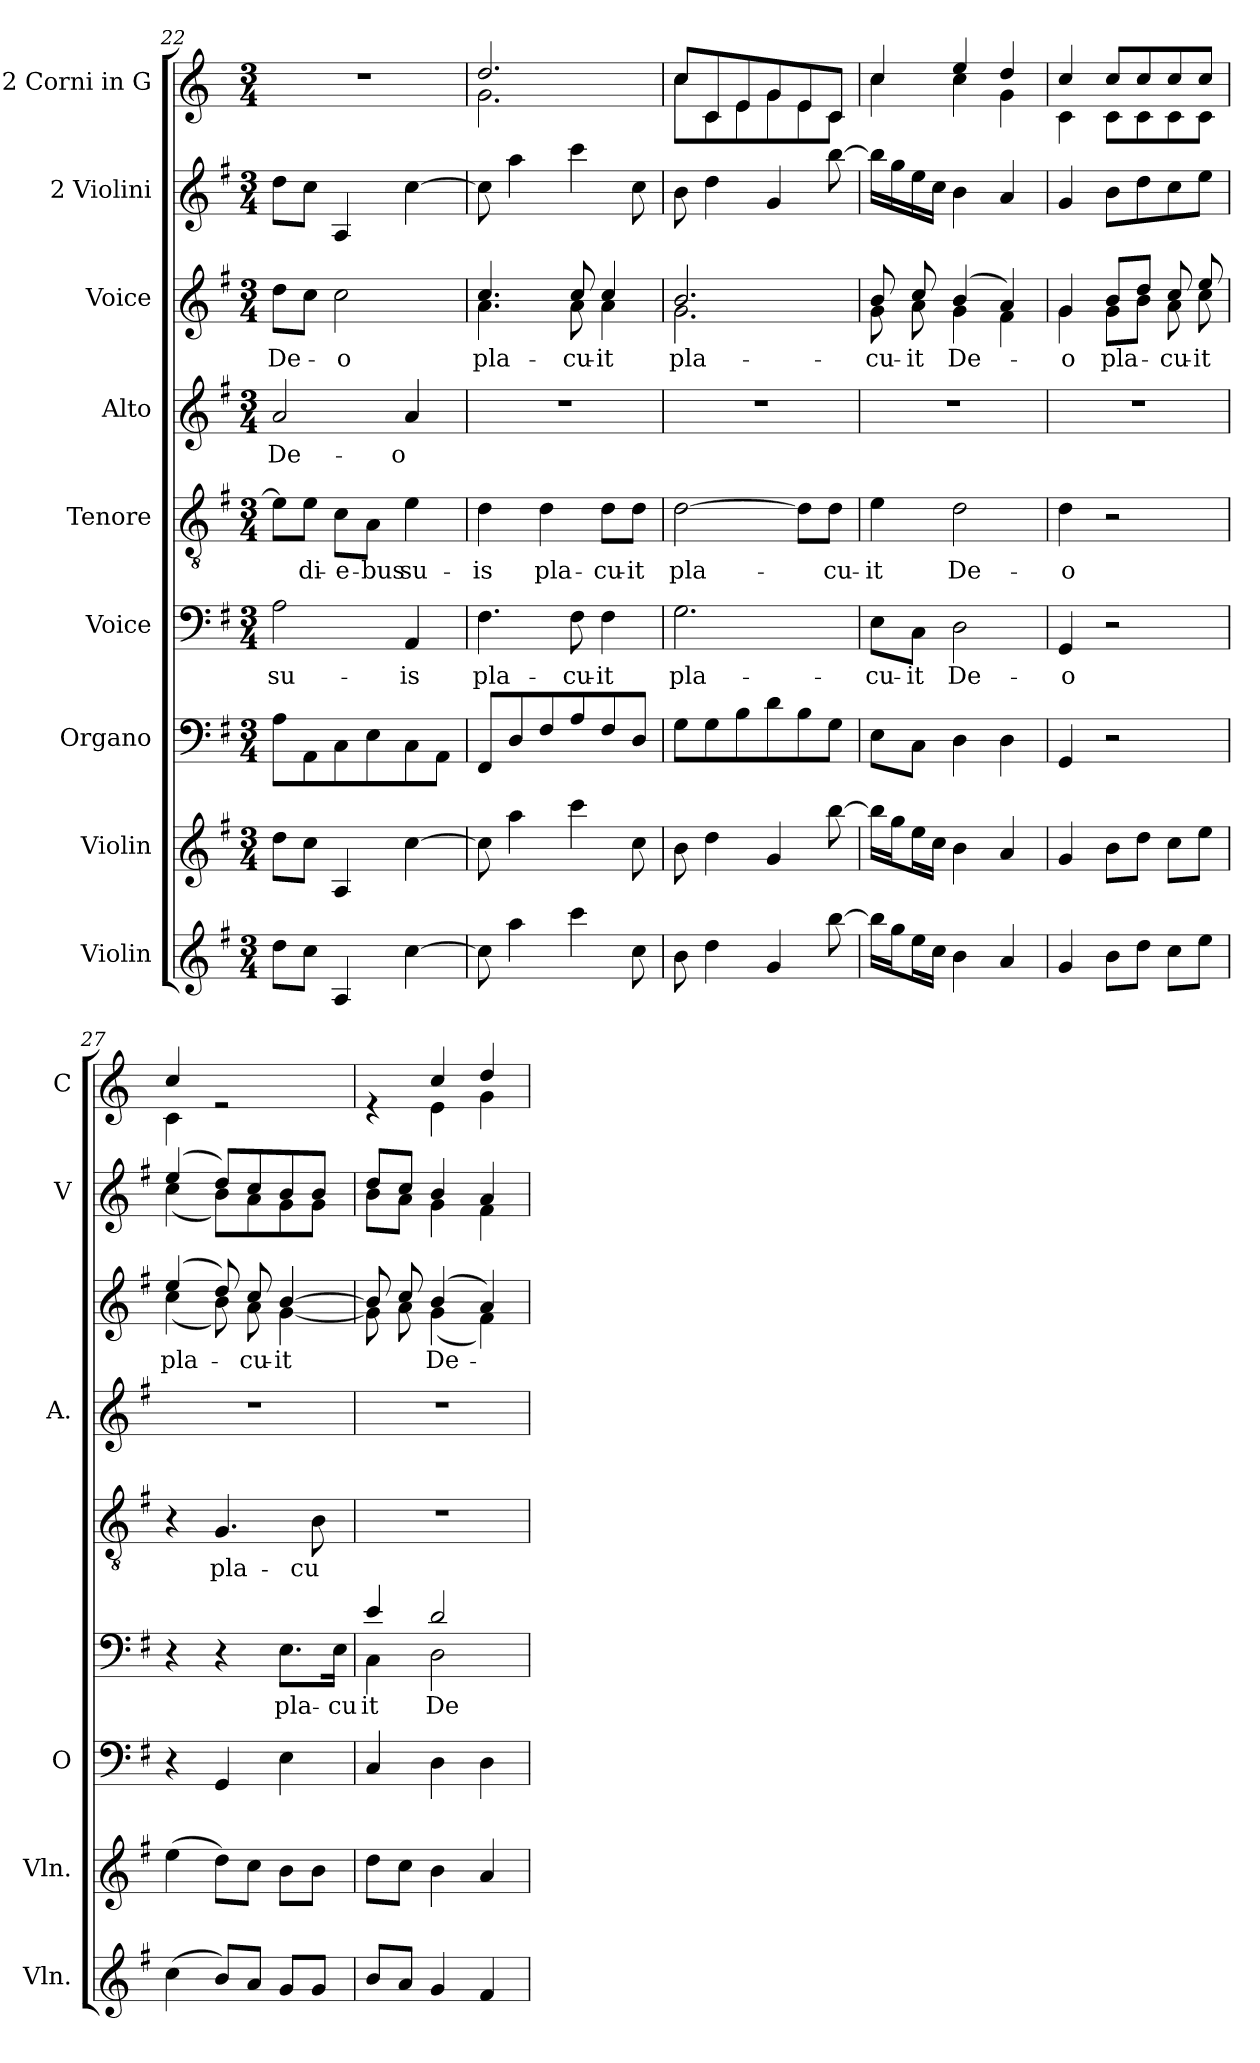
**kern	**kern	**kern	**kern	**text	**kern	**text	**kern	**text	**kern	**text	**kern	**kern
*part9	*part8	*part7	*part6	*part6	*part5	*part5	*part4	*part4	*part3	*part3	*part2	*part1
*staff9	*staff8	*staff7	*staff6	*staff6	*staff5	*staff5	*staff4	*staff4	*staff3	*staff3	*staff2	*staff1
*I"Violin	*I"Violin	*I"Organo	*I"Voice	*	*I"Tenore	*	*I"Alto	*	*I"Voice	*	*I"2 Violini	*I"2 Corni in G
*I'Vln.	*I'Vln.	*I'O	*	*	*	*	*I'A.	*	*	*	*I'V	*I'C
*clefG2	*clefG2	*clefF4	*clefF4	*	*clefGv2	*	*clefG2	*	*clefG2	*	*clefG2	*clefG2
*	*	*	*	*	*	*	*	*	*	*	*	*ITrd3c5
*k[f#]	*k[f#]	*k[f#]	*k[f#]	*	*k[f#]	*	*k[f#]	*	*k[f#]	*	*k[f#]	*k[f#]
*M3/4	*M3/4	*M3/4	*M3/4	*	*M3/4	*	*M3/4	*	*M3/4	*	*M3/4	*M3/4
=22	=22	=22	=22	=22	=22	=22	=22	=22	=22	=22	=22	=22
!	!	!	!	!LO:LY:b	!	!	!	!LO:LY:b	!	!LO:LY:b	!	!
8dd\L	8dd\L	8A\L	2A\	su-	8e\L]	.	2a/	De-	8dd\L	De-	8dd\L	2.r
!	!	!	!	!	!	!LO:LY:b	!	!	!	!	!	!
8cc\J	8cc\J	8AA\	.	.	8e\J	di-	.	.	8cc\J	.	8cc\J	.
!	!	!	!	!	!	!LO:LY:b	!	!	!	!LO:LY:b	!	!
4A/	4A/	8C\	.	.	8c\L	-e-	.	.	2cc\	-o	4A/	.
!	!	!	!	!	!	!LO:LY:b	!	!	!	!	!	!
.	.	8E\	.	.	8A\J	-bus	.	.	.	.	.	.
!	!	!	!	!LO:LY:b	!	!LO:LY:b	!	!LO:LY:b	!	!	!	!
[4cc\	[4cc\	8C\	4AA/	-is	4e\	su-	4a/	-o	.	.	[4cc\	.
.	.	8AA\J	.	.	.	.	.	.	.	.	.	.
!!LO:PB:g=z
=23	=23	=23	=23	=23	=23	=23	=23	=23	=23	=23	=23	=23
!	!	!	!	!LO:LY:b	!	!LO:LY:b	!	!	!	!LO:LY:b	!	!
*	*	*	*	*	*	*	*	*	*^	*	*	*^
8cc\]	8cc\]	8FF#/L	4.F#\	pla-	4d\	-is	2.r	.	4.cc/	4.a\	pla-	8cc\]	2.a/	2.d\
4aa\	4aa\	8D/	.	.	.	.	.	.	.	.	.	4aa\	.	.
!	!	!	!	!	!	!LO:LY:b	!	!	!	!	!	!	!	!
.	.	8F#/	.	.	4d\	pla-	.	.	.	.	.	.	.	.
!	!	!	!	!LO:LY:b	!	!	!	!	!	!	!LO:LY:b	!	!	!
4ccc\	4ccc\	8A/	8F#\	-cu-	.	.	.	.	8cc/	8a\	-cu-	4ccc\	.	.
!	!	!	!	!LO:LY:b	!	!LO:LY:b	!	!	!	!	!LO:LY:b	!	!	!
.	.	8F#/	4F#\	-it	8d\L	-cu-	.	.	4cc/	4a\	-it	.	.	.
!	!	!	!	!	!	!LO:LY:b	!	!	!	!	!	!	!	!
8cc\	8cc\	8D/J	.	.	8d\J	-it	.	.	.	.	.	8cc\	.	.
=24	=24	=24	=24	=24	=24	=24	=24	=24	=24	=24	=24	=24	=24	=24
!	!	!	!	!LO:LY:b	!	!LO:LY:b	!	!	!	!	!LO:LY:b	!	!	!
8b\	8b\	8G\L	2.G\	pla-	[2d\	pla-	2.r	.	2.b/	2.g\	pla-	8b\	8g/L	8g\L
4dd\	4dd\	8G\	.	.	.	.	.	.	.	.	.	4dd\	8G/	8G\
.	.	8B\	.	.	.	.	.	.	.	.	.	.	8B/	8B\
4g/	4g/	8d\	.	.	.	.	.	.	.	.	.	4g/	8d/	8d\
.	.	8B\	.	.	8d\L]	.	.	.	.	.	.	.	8B/	8B\
!	!	!	!	!	!	!LO:LY:b	!	!	!	!	!	!	!	!
[8bb\	[8bb\	8G\J	.	.	8d\J	-cu-	.	.	.	.	.	[8bb\	8G/J	8G\J
=25	=25	=25	=25	=25	=25	=25	=25	=25	=25	=25	=25	=25	=25	=25
!	!	!	!	!LO:LY:b	!	!LO:LY:b	!	!	!	!	!LO:LY:b	!	!	!
16bb\LL]	16bb\LL]	8E\L	8E\L	-cu-	4e\	-it	2.r	.	8b/	8g\	-cu-	16bb\LL]	4g/	4g\
16gg\J	16gg\J	.	.	.	.	.	.	.	.	.	.	16gg\	.	.
!	!	!	!	!LO:LY:b	!	!	!	!	!	!	!LO:LY:b	!	!	!
16ee\L	16ee\L	8C\J	8C\J	-it	.	.	.	.	8cc/	8a\	-it	16ee\	.	.
16cc\JJ	16cc\JJ	.	.	.	.	.	.	.	.	.	.	16cc\JJ	.	.
!	!	!	!	!LO:LY:b	!	!LO:LY:b	!	!	!	!	!LO:LY:b	!	!	!
4b\	4b\	4D\	2D\	De-	2d\	De-	.	.	(4b/	4g\	De-	4b\	4b/	4g\
4a/	4a/	4D\	.	.	.	.	.	.	4a/)	4f#\	.	4a/	4a/	4d\
=26	=26	=26	=26	=26	=26	=26	=26	=26	=26	=26	=26	=26	=26	=26
!	!	!	!	!LO:LY:b	!	!LO:LY:b	!	!	!	!	!LO:LY:b	!	!	!
4g/	4g/	4GG/	4GG/	-o	4d\	-o	2.r	.	4g/	4g\	-o	4g/	4g/	4G\
!	!	!	!	!	!	!	!	!	!	!	!LO:LY:b	!	!	!
8b\L	8b\L	2r	2r	.	2r	.	.	.	8b/L	8g\L	pla-	8b\L	8g/L	8G\L
8dd\J	8dd\J	.	.	.	.	.	.	.	8dd/J	8b\J	.	8dd\	8g/	8G\
!	!	!	!	!	!	!	!	!	!	!	!LO:LY:b	!	!	!
8cc\L	8cc\L	.	.	.	.	.	.	.	8cc/	8a\	-cu-	8cc\	8g/	8G\
!	!	!	!	!	!	!	!	!	!	!	!LO:LY:b	!	!	!
8ee\J	8ee\J	.	.	.	.	.	.	.	8ee/	8cc\	-it	8ee\J	8g/J	8G\J
=27	=27	=27	=27	=27	=27	=27	=27	=27	=27	=27	=27	=27	=27	=27
!	!	!	!	!	!	!	!	!	!	!	!LO:LY:b	!	!	!
*	*	*	*	*	*	*	*	*	*	*	*	*^	*	*
(4cc\	(4ee\	4r	4r	.	4r	.	2.r	.	(4ee/	(4cc\	pla-	(4ee/	(4cc\	4g/	4G\
!	!	!	!	!	!	!LO:LY:b	!	!	!	!	!	!	!	!	!
8b/L)	8dd\L)	4GG/	4r	.	4.G/	pla-	.	.	8dd/)	8b\)	.	8dd/L)	8b\L)	2re	2ryy
!	!	!	!	!	!	!	!	!	!	!	!LO:LY:b	!	!	!	!
8a/J	8cc\J	.	.	.	.	.	.	.	8cc/	8a\	-cu-	8cc/	8a\	.	.
!	!	!	!	!LO:LY:b	!	!	!	!	!	!	!LO:LY:b	!	!	!	!
8g/L	8b\L	4E\	8.E\L	pla-	.	.	.	.	[4b/	[4g\	-it	8b/	8g\	.	.
!	!	!	!	!	!	!LO:LY:b	!	!	!	!	!	!	!	!	!
8g/J	8b\J	.	.	.	8B\	-cu	.	.	.	.	.	8b/J	8g\J	.	.
!	!	!	!	!LO:LY:b	!	!	!	!	!	!	!	!	!	!	!
.	.	.	16E\Jk	-cu	.	.	.	.	.	.	.	.	.	.	.
!!LO:LB:g=z	!!
=28	=28	=28	=28	=28	=28	=28	=28	=28	=28	=28	=28	=28	=28	=28	=28
*	*	*	*^	*	*	*	*	*	*	*	*	*	*	*	*
!	!	!	!	!	!LO:LY:b	!	!	!	!	!	!	!	!	!	!	!
8b/L	8dd\L	4C/	4e/	4C\	it	2.r	.	2.r	.	8b/]	8g\]	.	8dd/L	8b\L	4re	4ryy
8a/J	8cc\J	.	.	.	.	.	.	.	.	8cc/	8a\	.	8cc/J	8a\J	.	.
!	!	!	!	!	!LO:LY:b	!	!	!	!	!	!	!LO:LY:b	!	!	!	!
4g/	4b\	4D\	2d/	2D\	De-	.	.	.	.	(4b/	(4g\	De-	4b/	4g\	4g/	4B\
4f#/	4a/	4D\	.	.	.	.	.	.	.	4a/)	4f#\)	.	4a/	4f#\	4a/	4d\
*	*	*	*	*	*	*	*	*	*	*v	*v	*	*	*	*v	*v
*	*	*	*v	*v	*	*	*	*	*	*	*	*v	*v	*
=	=	=	=	=	=	=	=	=	=	=	=	=
*-	*-	*-	*-	*-	*-	*-	*-	*-	*-	*-	*-	*-
